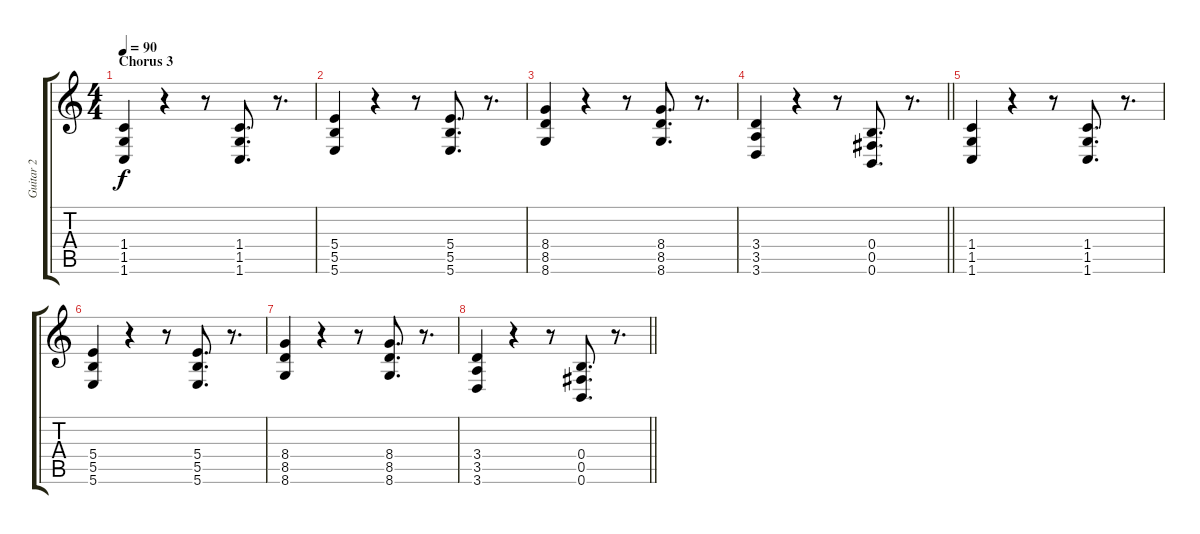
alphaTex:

\track ("Guitar 2" "Guitar 2") {instrument overdrivenguitar}
\staff {score tabs}
\tuning (Db4 Ab3 E3 B2 Gb2 B1) {hide}
\ts (4 4)
\section ("" "Chorus 3")
\tempo 90
\clef g2
\ks c
(1.4 1.5 1.6).4{dy f volume 16} r.4 r.8 (1.4 1.5 1.6).8{d} r.8{d} |
(5.4 5.5 5.6).4 r.4 r.8 (5.4 5.5 5.6).8{d} r.8{d} |
(8.4 8.5 8.6).4 r.4 r.8 (8.4 8.5 8.6).8{d} r.8{d} |
\barLineRight lightlight
(3.4 3.5 3.6).4 r.4 r.8 (0.4 0.5 0.6).8{d} r.8{d} |
(1.4 1.5 1.6).4{volume 16} r.4 r.8 (1.4 1.5 1.6).8{d} r.8{d} |
(5.4 5.5 5.6).4 r.4 r.8 (5.4 5.5 5.6).8{d} r.8{d} |
(8.4 8.5 8.6).4 r.4 r.8 (8.4 8.5 8.6).8{d} r.8{d} |
\barLineRight lightlight
(3.4 3.5 3.6).4 r.4 r.8 (0.4 0.5 0.6).8{d} r.8{d}
